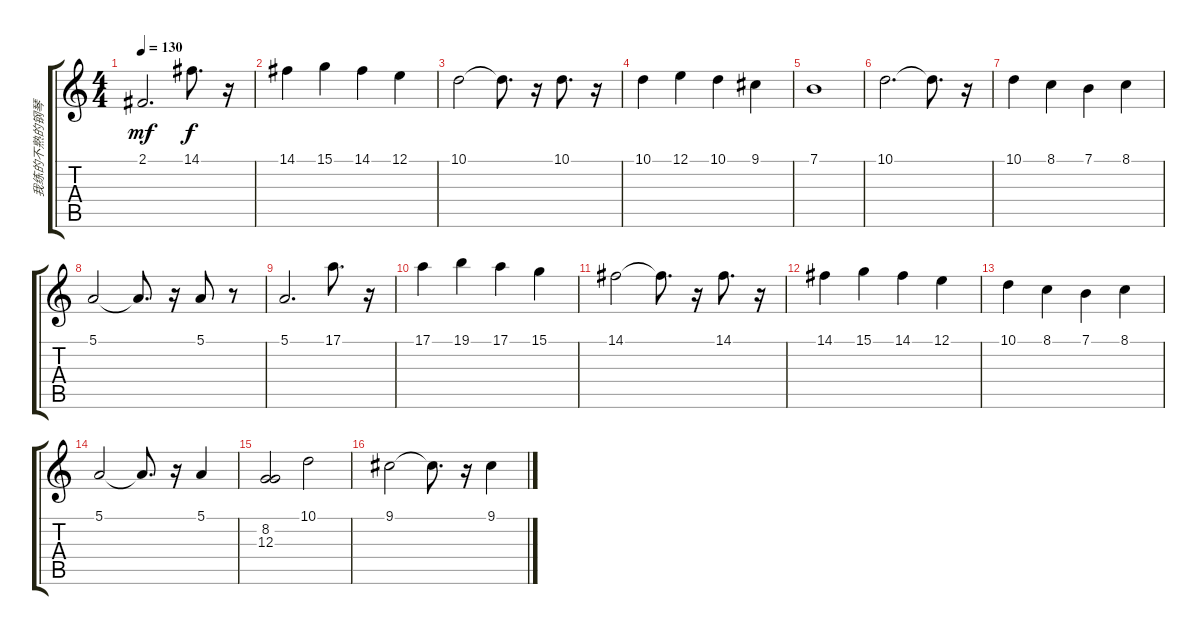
\track ("我练的不熟的钢琴" "我练的不熟的钢琴") {instrument acousticgrandpiano}
\staff {score tabs}
\tuning (E4 B3 G3 D3 A2 E2) {hide}
\ts (4 4)
\tempo 130
\clef g2
\ks c
2.1.2{d dy mf} 14.1.8{d dy f} r.16 |
14.1.4 15.1.4 14.1.4 12.1.4 |
10.1.2 10.1{t}.8{d} r.16 10.1.8{d} r.16 |
10.1.4 12.1.4 10.1.4 9.1.4 |
7.1.1 |
10.1.2{d} 10.1{t}.8{d} r.16 |
10.1.4 8.1.4 7.1.4 8.1.4 |
5.1.2 5.1{t}.8{d} r.16 5.1.8 r.8 |
5.1.2{d} 17.1.8{d} r.16 |
17.1.4 19.1.4 17.1.4 15.1.4 |
14.1.2 14.1{t}.8{d} r.16 14.1.8{d} r.16 |
14.1.4 15.1.4 14.1.4 12.1.4 |
10.1.4 8.1.4 7.1.4 8.1.4 |
5.1.2 5.1{t}.8{d} r.16 5.1.4 |
(8.2 12.3).2 10.1.2 |
9.1.2 9.1{t}.8{d} r.16 9.1.4
